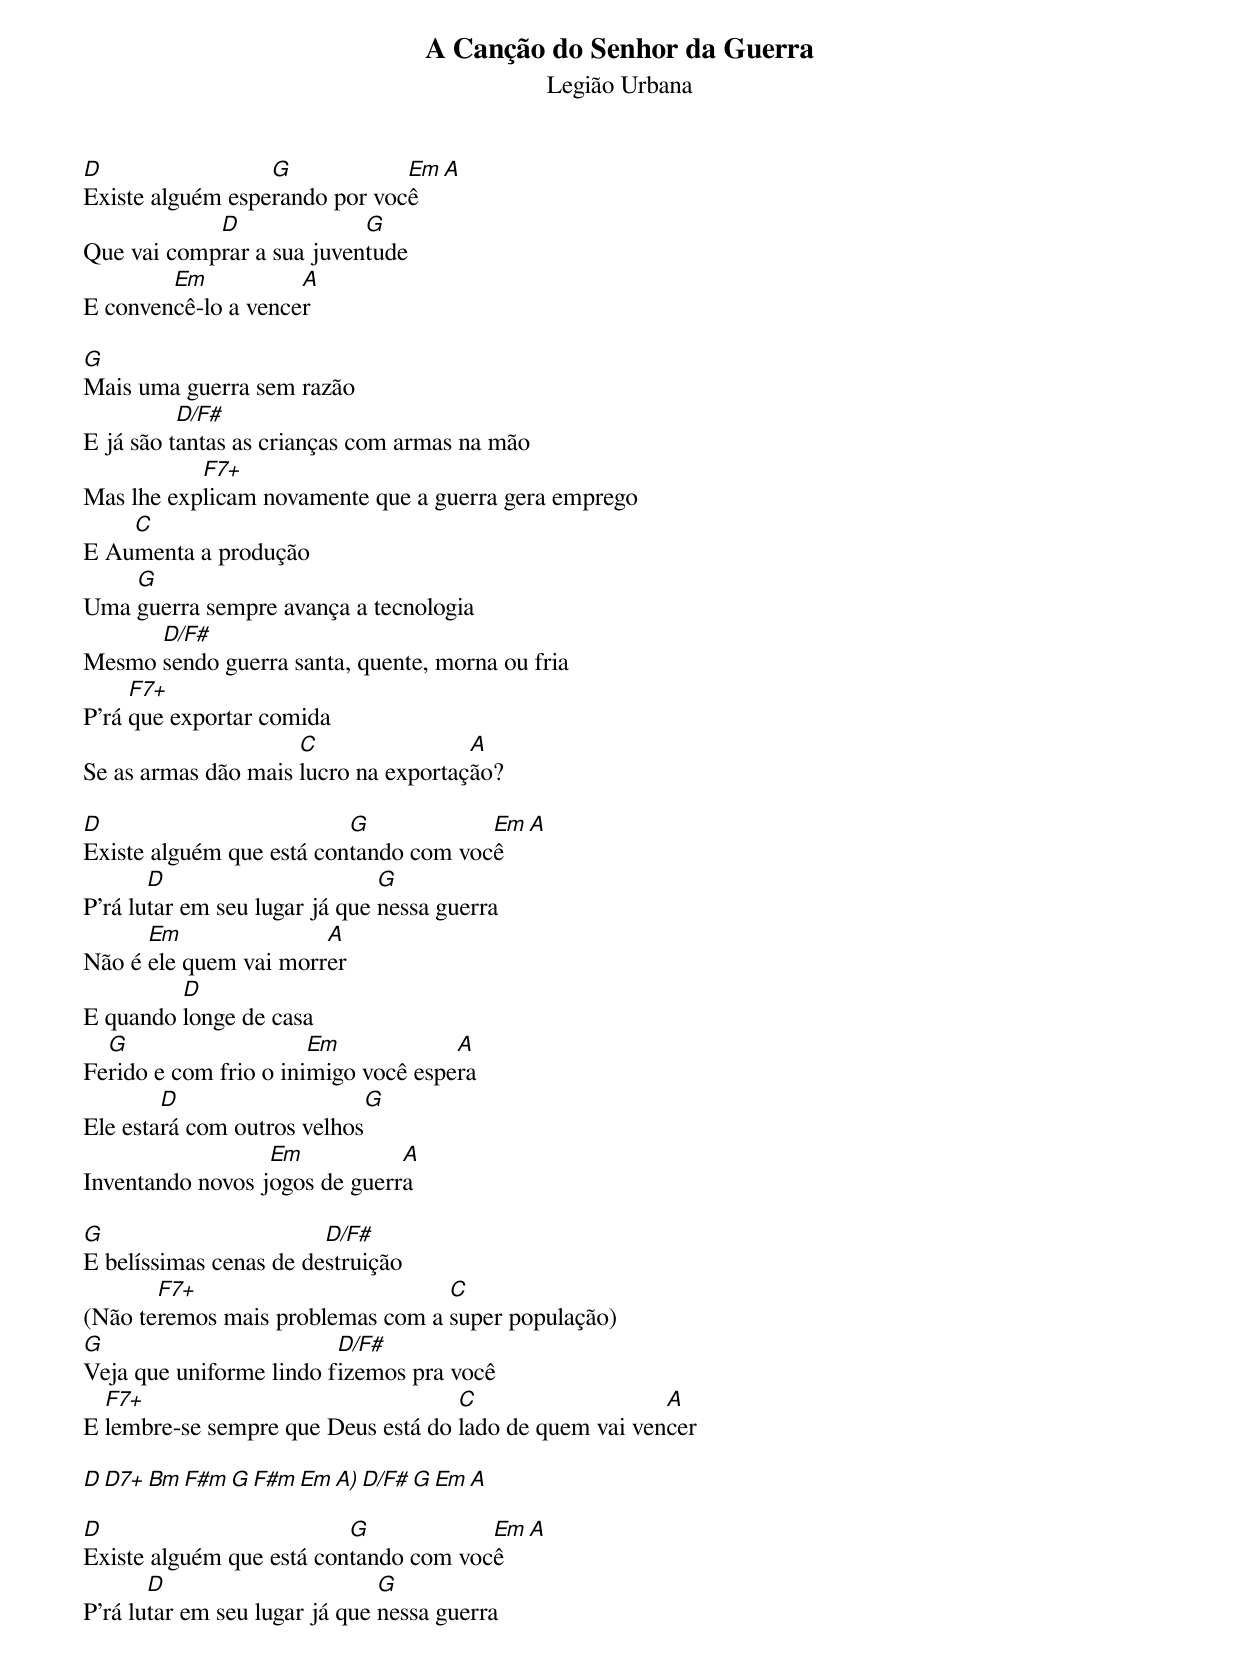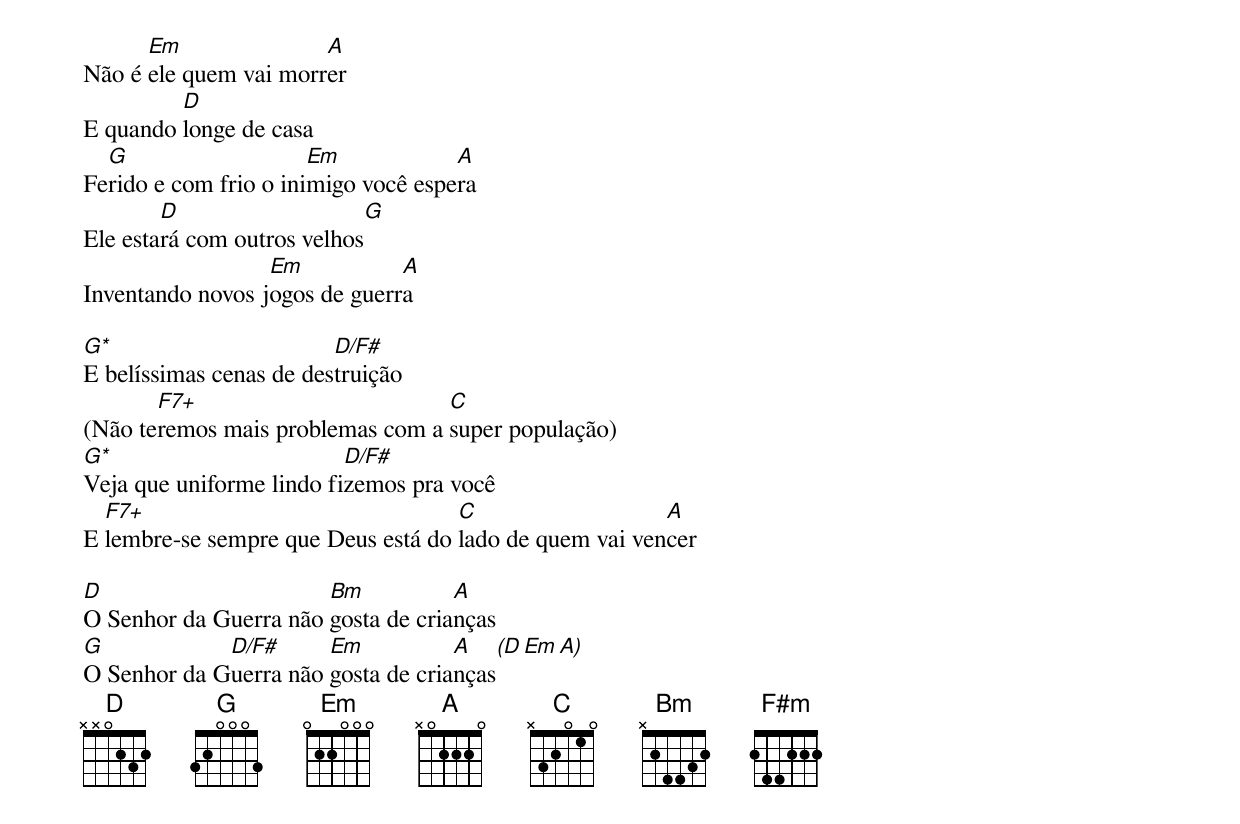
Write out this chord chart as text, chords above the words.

A Canção do Senhor da Guerra
Legião Urbana

D                 G            Em  A
Existe alguém esperando por você
            D              G
Que vai comprar a sua juventude
        Em           A
E convencê-lo a vencer

G
Mais uma guerra sem razão
          D/F#
E já são tantas as crianças com armas na mão
           F7+
Mas lhe explicam novamente que a guerra gera emprego
    C
E Aumenta a produção
    G
Uma guerra sempre avança a tecnologia
      D/F#
Mesmo sendo guerra santa, quente, morna ou fria
     F7+
P'rá que exportar comida
                     C                A
Se as armas dão mais lucro na exportação?

D                         G            Em  A
Existe alguém que está contando com você
       D                       G
P'rá lutar em seu lugar já que nessa guerra
      Em               A
Não é ele quem vai morrer
         D
E quando longe de casa
  G                    Em            A
Ferido e com frio o inimigo você espera
        D                      G
Ele estará com outros velhos
                  Em           A
Inventando novos jogos de guerra

G                       D/F#
E belíssimas cenas de destruição
       F7+                        C
(Não teremos mais problemas com a super população)
G                        D/F#
Veja que uniforme lindo fizemos pra você
  F7+                               C                   A
E lembre-se sempre que Deus está do lado de quem vai vencer

D D7+ Bm F#m G F#m Em A) D/F# G Em A

D                         G            Em  A
Existe alguém que está contando com você
       D                       G
P'rá lutar em seu lugar já que nessa guerra
      Em               A
Não é ele quem vai morrer
         D
E quando longe de casa
  G                    Em            A
Ferido e com frio o inimigo você espera
        D                      G
Ele estará com outros velhos
                  Em           A
Inventando novos jogos de guerra

G*                       D/F#
E belíssimas cenas de destruição
       F7+                        C
(Não teremos mais problemas com a super população)
G*                        D/F#
Veja que uniforme lindo fizemos pra você
  F7+                               C                   A
E lembre-se sempre que Deus está do lado de quem vai vencer

D                      Bm           A
O Senhor da Guerra não gosta de crianças
G            D/F#      Em           A        (D Em A)
O Senhor da Guerra não gosta de crianças
